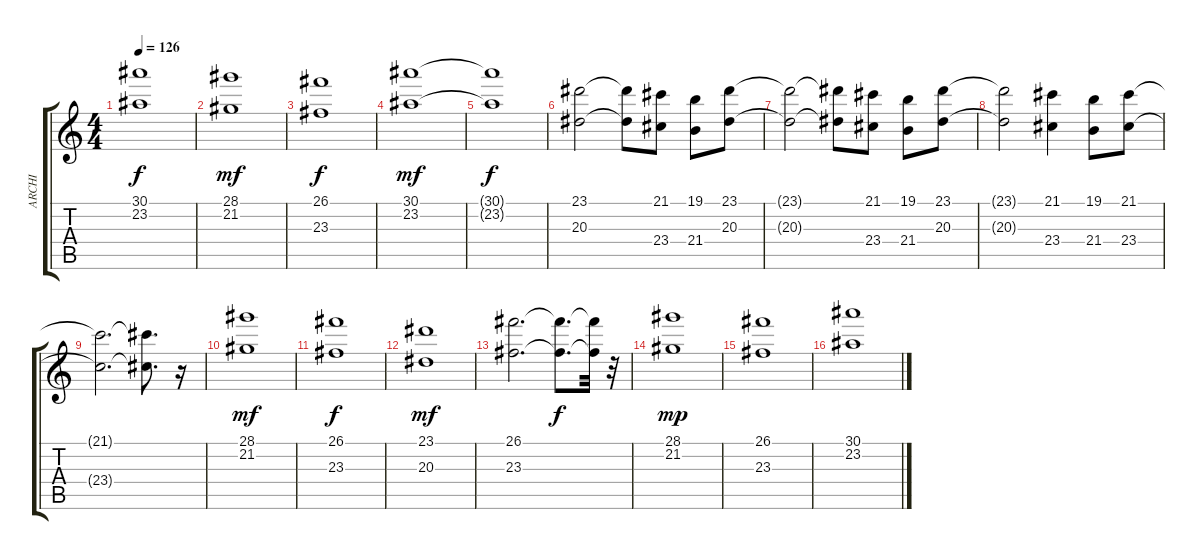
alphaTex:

\track ("ARCHI" "ARCHI") {instrument stringensemble2}
\staff {score tabs}
\tuning (E4 B3 G3 D3 A2 E2) {hide}
\ts (4 4)
\tempo 126
\clef g2
\ks c
(30.1{t} 23.2{t}).1{dy f} |
(28.1 21.2).1{dy mf} |
(26.1 23.3).1{dy f} |
(30.1 23.2).1{dy mf} |
(30.1{t} 23.2{t}).1{dy f} |
(23.1 20.3).2 (23.1{t} 20.3{t}).8 (21.1 23.4).8 (19.1 21.4).8 (23.1 20.3).8 |
(23.1{t} 20.3{t}).2 (23.1{t} 20.3{t}).8 (21.1 23.4).8 (19.1 21.4).8 (23.1 20.3).8 |
(23.1{t} 20.3{t}).2 (21.1 23.4).4 (19.1 21.4).8 (21.1 23.4).8 |
(21.1{t} 23.4{t}).2{d} (21.1{t} 23.4{t}).8{d} r.16 |
(28.1 21.2).1{dy mf} |
(26.1 23.3).1{dy f} |
(23.1 20.3).1{dy mf} |
(26.1 23.3).2{d} (26.1{t} 23.3{t}).8{d dy f} (26.1{t} 23.3{t}).32 r.32 |
(28.1 21.2).1{dy mp} |
(26.1 23.3).1 |
(30.1 23.2).1
